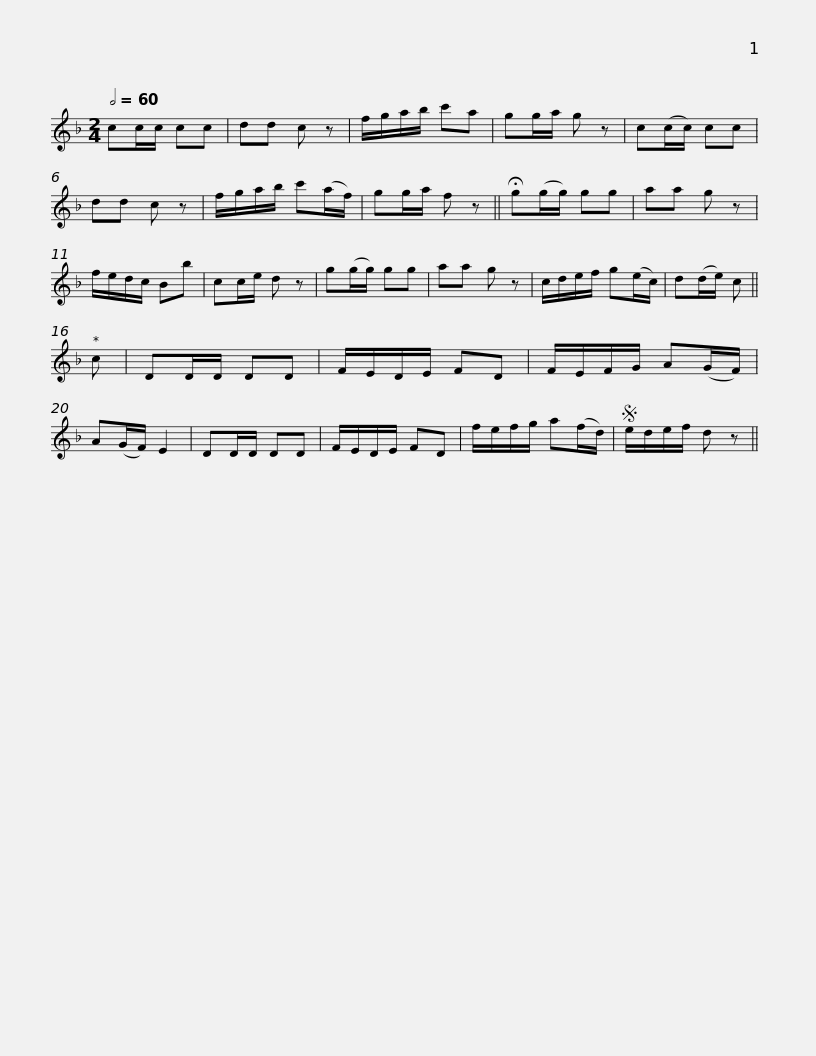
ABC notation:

X:1
L:1/8
Q:1/2=60
M:2/4
I:linebreak $
K:F
V:1 treble
V:1
 cc/c/ cc | dd c z | f/g/a/b/ c'a | gg/a/ g z | c(c/c/) cc | %5
 dd c z | f/g/a/b/ c'(a/f/) | gg/a/ f z ||$ !fermata!g(g/g/) gg | aa g z | %10
 f/e/d/c/ Bb | cc/e/ d z | g(g/g/) gg | aa g z | c/d/e/f/ g(e/c/) | %15
 d(d/e/) c || c |$ DD/D/ DD | F/E/D/E/ FD | F/E/F/G/ A(G/F/) | %20
 A(G/F/) E2 | DD/D/ DD | F/E/D/E/ FD | f/e/f/g/ a(f/d/) |S e/d/e/f/ d z || %25
